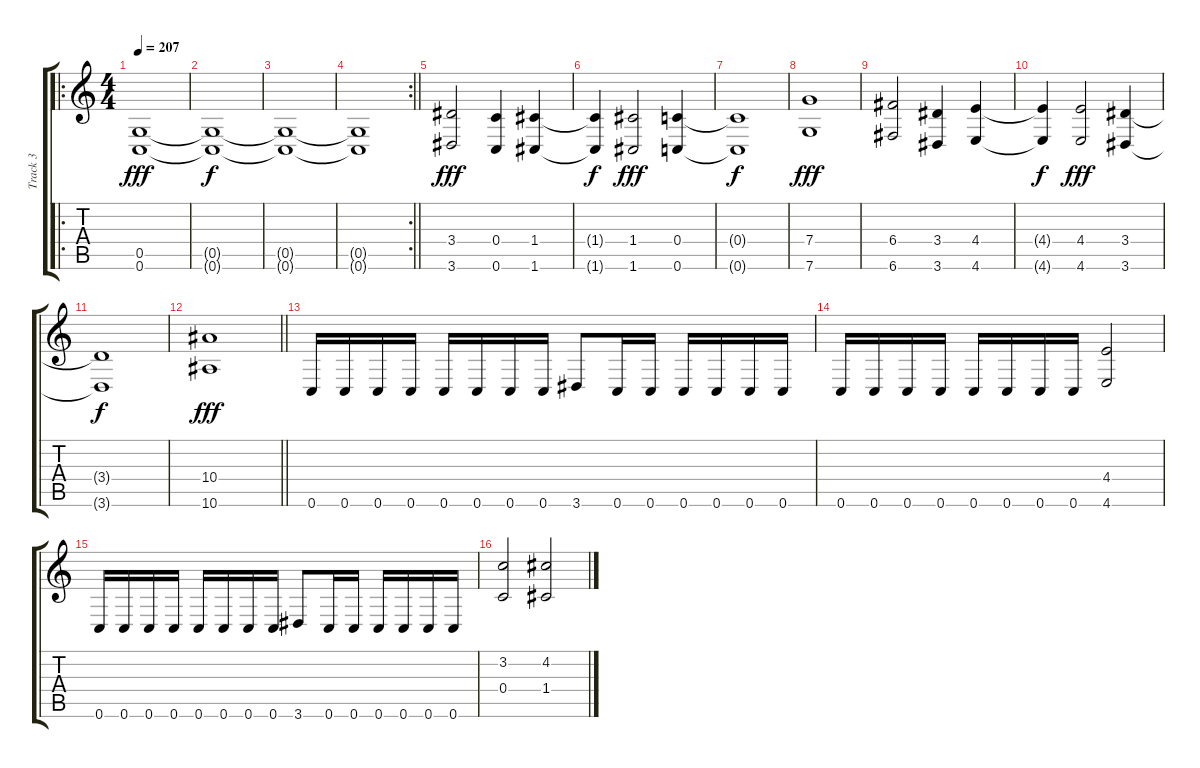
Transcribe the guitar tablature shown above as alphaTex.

\track ("Track 3" "Track 3") {instrument distortionguitar}
\staff {score tabs}
\tuning (D4 A3 F3 C3 G2 C2) {hide}
\ro
\ts (4 4)
\section ("" "")
\tempo 207
\clef g2
\ks c
(0.5 0.6).1{dy fff} |
(0.5{t} 0.6{t}).1{dy f} |
(0.5{t} 0.6{t}).1 |
\rc 2
\barLineRight lightlight
(0.5{t} 0.6{t}).1 |
\section ("" "")
(3.4 3.6).2{dy fff} (0.4 0.6).4 (1.4 1.6).4 |
(1.4{t} 1.6{t}).4{dy f} (1.4 1.6).2{dy fff} (0.4 0.6).4 |
(0.4{t} 0.6{t}).1{dy f} |
(7.4 7.6).1{dy fff} |
(6.4 6.6).2 (3.4 3.6).4 (4.4 4.6).4 |
(4.4{t} 4.6{t}).4{dy f} (4.4 4.6).2{dy fff} (3.4 3.6).4 |
(3.4{t} 3.6{t}).1{dy f} |
\barLineRight lightlight
(10.4 10.6).1{dy fff} |
\section ("" "")
0.6.16 0.6.16 0.6.16 0.6.16 0.6.16 0.6.16 0.6.16 0.6.16 3.6.8 0.6.16 0.6.16 0.6.16 0.6.16 0.6.16 0.6.16 |
0.6.16 0.6.16 0.6.16 0.6.16 0.6.16 0.6.16 0.6.16 0.6.16 (4.4 4.6).2 |
0.6.16 0.6.16 0.6.16 0.6.16 0.6.16 0.6.16 0.6.16 0.6.16 3.6.8 0.6.16 0.6.16 0.6.16 0.6.16 0.6.16 0.6.16 |
(3.2 0.4).2 (4.2 1.4).2
